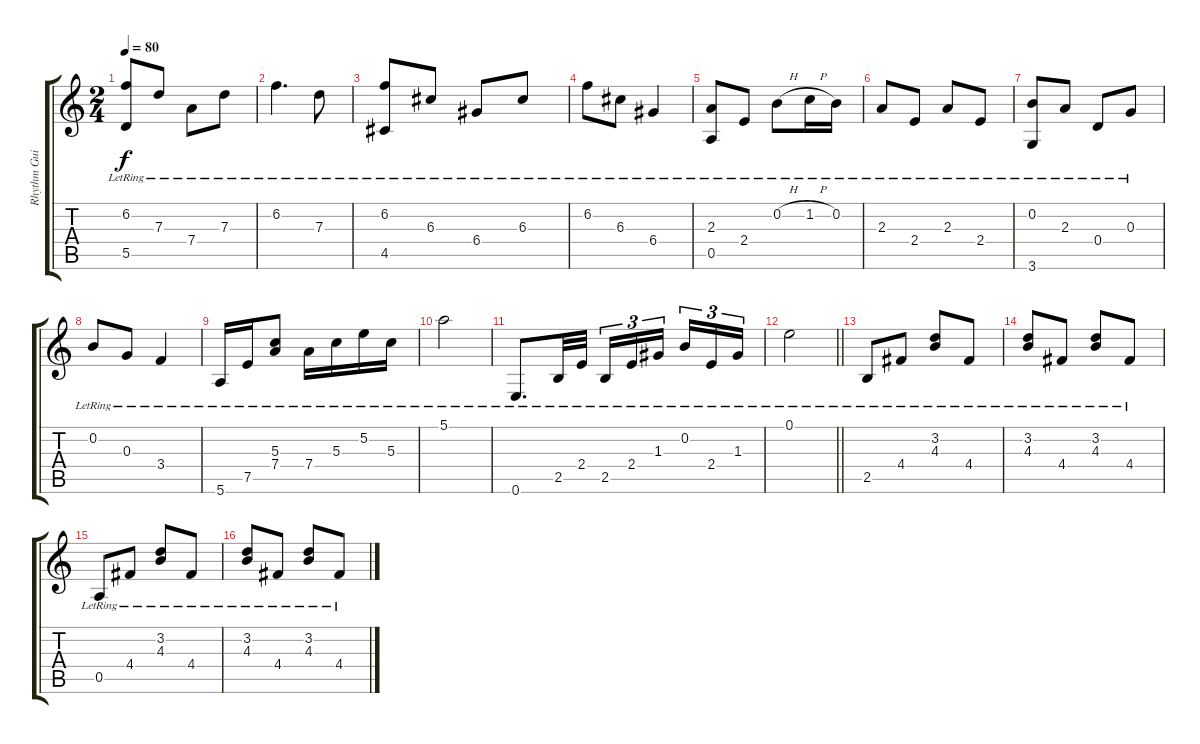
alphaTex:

\track ("Rhythm Guitar" "Rhythm Gui") {instrument acousticguitarsteel}
\staff {score tabs}
\tuning (E4 B3 G3 D3 A2 E2) {hide}
\ts (2 4)
\tempo 80
\clef g2
\ks c
(6.2{lr} 5.5{lr}).8{dy f} 7.3{lr}.8 7.4{lr}.8 7.3{lr}.8 |
6.2{lr}.4{d} 7.3{lr}.8 |
(6.2{lr} 4.5{lr}).8 6.3{lr}.8 6.4{lr}.8 6.3{lr}.8 |
6.2{lr}.8 6.3{lr}.8 6.4{lr}.4 |
(2.3{lr} 0.5{lr}).8 2.4{lr}.8 0.2{h lr}.8 1.2{h lr}.16 0.2{lr}.16 |
2.3{lr}.8 2.4{lr}.8 2.3{lr}.8 2.4{lr}.8 |
(0.2{lr} 3.6{lr}).8 2.3{lr}.8 0.4{lr}.8 0.3{lr}.8 |
0.2{lr}.8 0.3{lr}.8 3.4{lr}.4 |
5.6{lr}.16 7.5{lr}.16 (5.3{lr} 7.4{lr}).8 7.4{lr}.16 5.3{lr}.16 5.2{lr}.16 5.3{lr}.16 |
5.1{lr}.2 |
0.6{lr}.8{d} 2.5{lr}.32 2.4{lr}.32 2.5{lr}.16{tu (3 2)} 2.4{lr}.16{tu (3 2)} 1.3{lr}.16{tu (3 2) beam splitsecondary} 0.2{lr}.16{tu (3 2)} 2.4{lr}.16{tu (3 2)} 1.3{lr}.16{tu (3 2)} |
\barLineRight lightlight
0.1{lr}.2 |
2.5{lr}.8 4.4{lr}.8 (3.2{lr} 4.3{lr}).8 4.4{lr}.8 |
(3.2{lr} 4.3{lr}).8 4.4{lr}.8 (3.2{lr} 4.3{lr}).8 4.4{lr}.8 |
0.5{lr}.8 4.4{lr}.8 (3.2{lr} 4.3{lr}).8 4.4{lr}.8 |
(3.2{lr} 4.3{lr}).8 4.4{lr}.8 (3.2{lr} 4.3{lr}).8 4.4{lr}.8
